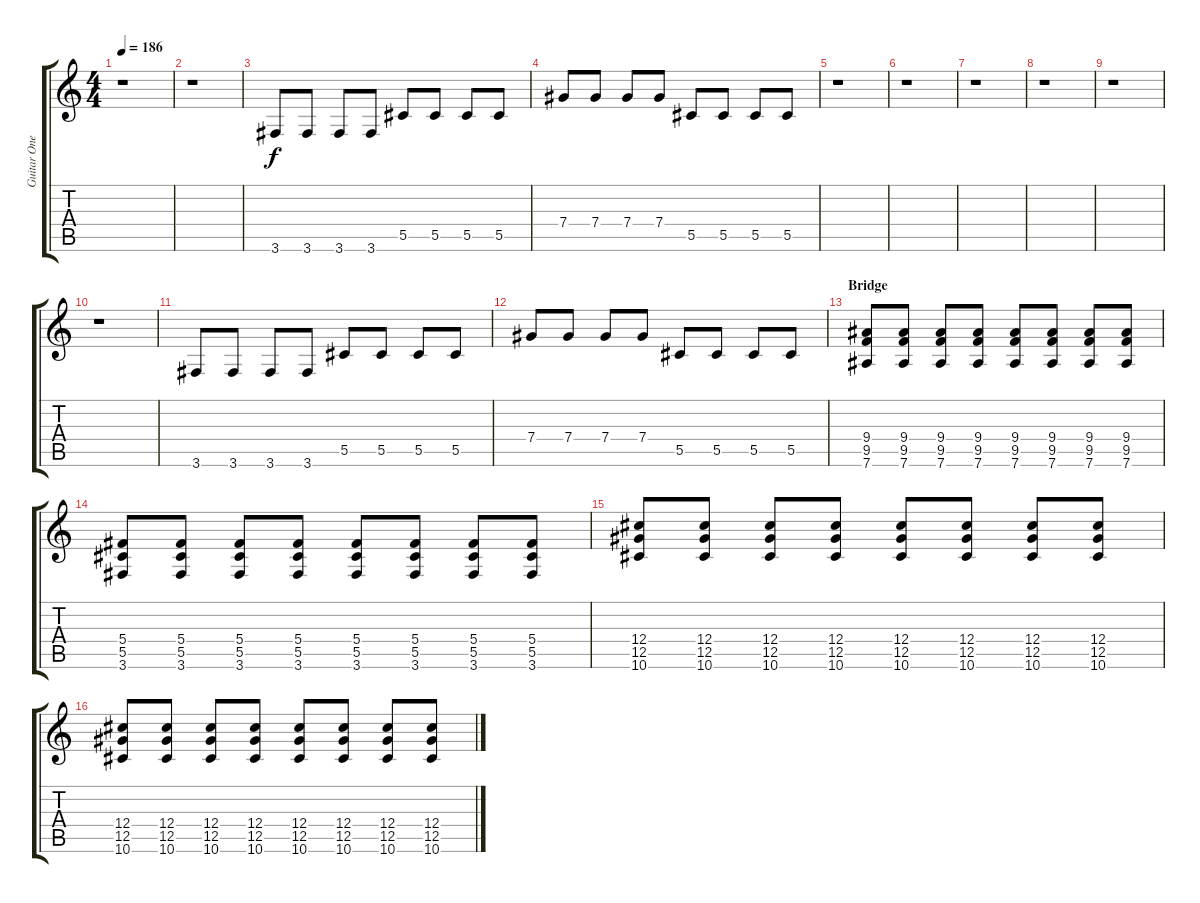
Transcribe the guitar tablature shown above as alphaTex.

\track ("Guitar One" "Guitar One") {instrument distortionguitar}
\staff {score tabs}
\tuning (Eb4 Bb3 Gb3 Db3 Ab2 Eb2) {hide}
\ts (4 4)
\tempo 186
\clef g2
\ks c
r.1{dy f} |
r.1 |
3.6.8{volume 16} 3.6.8 3.6.8 3.6.8 5.5.8 5.5.8 5.5.8 5.5.8 |
7.4.8 7.4.8 7.4.8 7.4.8 5.5.8 5.5.8 5.5.8 5.5.8 |
r.1 |
r.1 |
r.1 |
r.1 |
r.1 |
r.1 |
3.6.8{volume 16} 3.6.8 3.6.8 3.6.8 5.5.8 5.5.8 5.5.8 5.5.8 |
7.4.8 7.4.8 7.4.8 7.4.8 5.5.8 5.5.8 5.5.8 5.5.8 |
\section ("" "Bridge")
(9.4 9.5 7.6).8 (9.4 9.5 7.6).8 (9.4 9.5 7.6).8 (9.4 9.5 7.6).8 (9.4 9.5 7.6).8 (9.4 9.5 7.6).8 (9.4 9.5 7.6).8 (9.4 9.5 7.6).8 |
(5.4 5.5 3.6).8 (5.4 5.5 3.6).8 (5.4 5.5 3.6).8 (5.4 5.5 3.6).8 (5.4 5.5 3.6).8 (5.4 5.5 3.6).8 (5.4 5.5 3.6).8 (5.4 5.5 3.6).8 |
(12.4 12.5 10.6).8 (12.4 12.5 10.6).8 (12.4 12.5 10.6).8 (12.4 12.5 10.6).8 (12.4 12.5 10.6).8 (12.4 12.5 10.6).8 (12.4 12.5 10.6).8 (12.4 12.5 10.6).8 |
(12.4 12.5 10.6).8 (12.4 12.5 10.6).8 (12.4 12.5 10.6).8 (12.4 12.5 10.6).8 (12.4 12.5 10.6).8 (12.4 12.5 10.6).8 (12.4 12.5 10.6).8 (12.4 12.5 10.6).8
